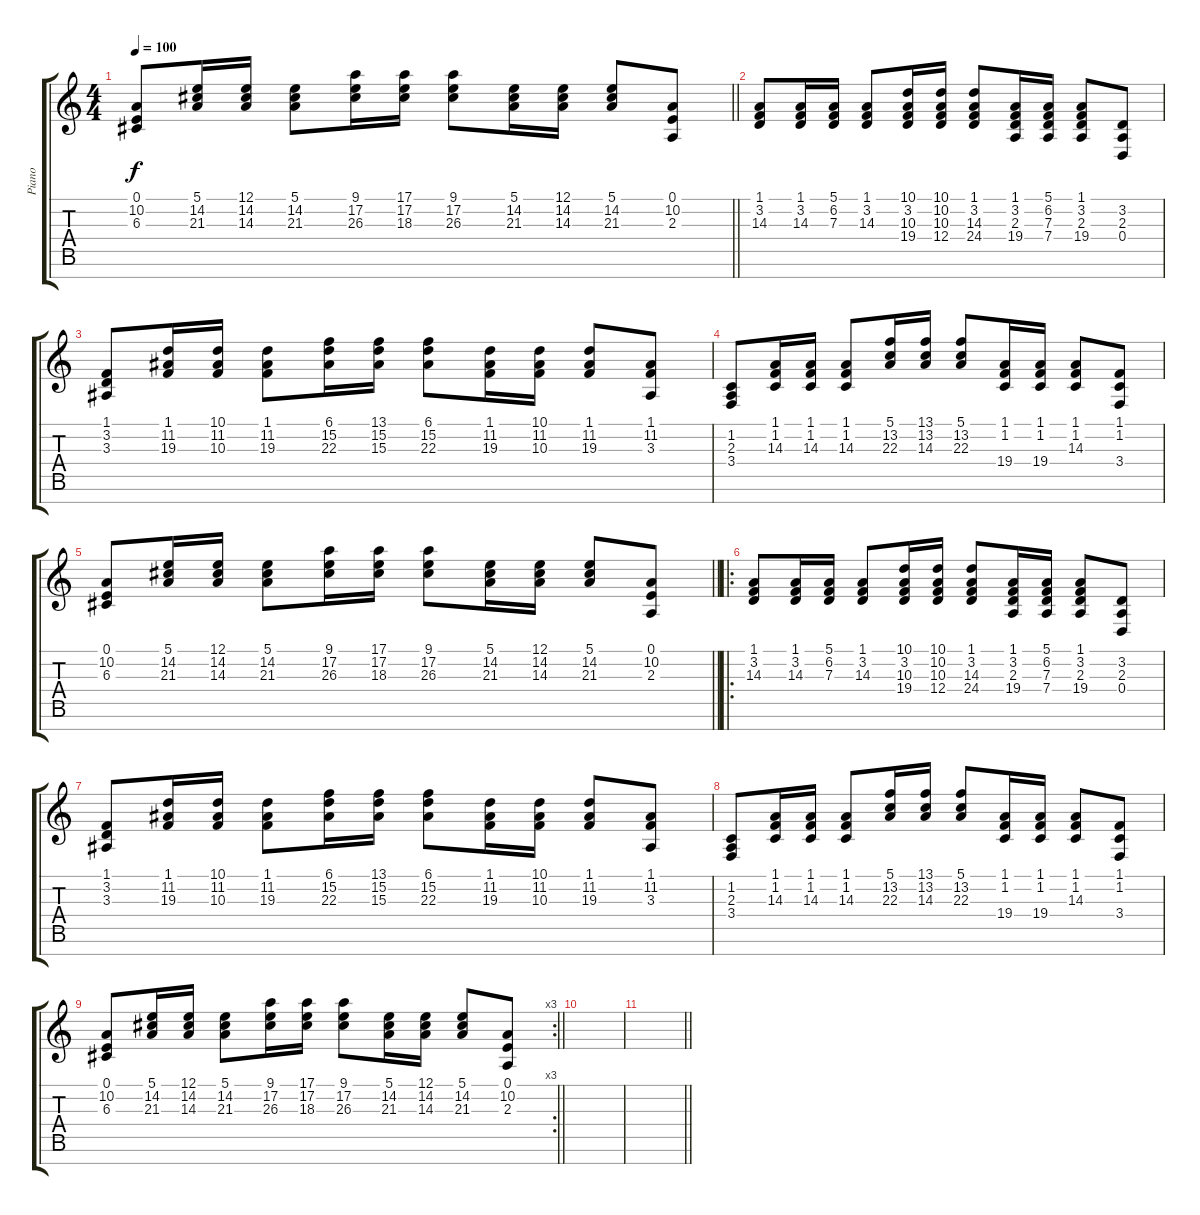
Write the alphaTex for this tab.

\track ("Piano" "Piano") {instrument acousticgrandpiano}
\staff {score tabs}
\tuning (E4 B3 G3 D3 A2 E2 B1) {hide}
\ts (4 4)
\tempo 100
\clef g2
\barLineRight lightlight
\ks c
(0.1 10.2 6.3).8{dy f} (5.1 14.2 21.3).16 (12.1 14.2 14.3).16 (5.1 14.2 21.3).8 (9.1 17.2 26.3).16 (17.1 17.2 18.3).16 (9.1 17.2 26.3).8 (5.1 14.2 21.3).16 (12.1 14.2 14.3).16 (5.1 14.2 21.3).8 (0.1 10.2 2.3).8 |
(1.1 3.2 14.3).8 (1.1 3.2 14.3).16 (5.1 6.2 7.3).16 (1.1 3.2 14.3).8 (10.1 3.2 10.3 19.4).16 (10.1 10.2 10.3 12.4).16 (1.1 3.2 14.3 24.4).8 (1.1 3.2 2.3 19.4).16 (5.1 6.2 7.3 7.4).16 (1.1 3.2 2.3 19.4).8 (3.2 2.3 0.4).8 |
(1.1 3.2 3.3).8 (1.1 11.2 19.3).16 (10.1 11.2 10.3).16 (1.1 11.2 19.3).8 (6.1 15.2 22.3).16 (13.1 15.2 15.3).16 (6.1 15.2 22.3).8 (1.1 11.2 19.3).16 (10.1 11.2 10.3).16 (1.1 11.2 19.3).8 (1.1 11.2 3.3).8 |
(1.2 2.3 3.4).8 (1.1 1.2 14.3).16 (1.1 1.2 14.3).16 (1.1 1.2 14.3).8 (5.1 13.2 22.3).16 (13.1 13.2 14.3).16 (5.1 13.2 22.3).8 (1.1 1.2 19.4).16 (1.1 1.2 19.4).16 (1.1 1.2 14.3).8 (1.1 1.2 3.4).8 |
\barLineRight lightlight
(0.1 10.2 6.3).8 (5.1 14.2 21.3).16 (12.1 14.2 14.3).16 (5.1 14.2 21.3).8 (9.1 17.2 26.3).16 (17.1 17.2 18.3).16 (9.1 17.2 26.3).8 (5.1 14.2 21.3).16 (12.1 14.2 14.3).16 (5.1 14.2 21.3).8 (0.1 10.2 2.3).8 |
\ro
(1.1 3.2 14.3).8 (1.1 3.2 14.3).16 (5.1 6.2 7.3).16 (1.1 3.2 14.3).8 (10.1 3.2 10.3 19.4).16 (10.1 10.2 10.3 12.4).16 (1.1 3.2 14.3 24.4).8 (1.1 3.2 2.3 19.4).16 (5.1 6.2 7.3 7.4).16 (1.1 3.2 2.3 19.4).8 (3.2 2.3 0.4).8 |
(1.1 3.2 3.3).8 (1.1 11.2 19.3).16 (10.1 11.2 10.3).16 (1.1 11.2 19.3).8 (6.1 15.2 22.3).16 (13.1 15.2 15.3).16 (6.1 15.2 22.3).8 (1.1 11.2 19.3).16 (10.1 11.2 10.3).16 (1.1 11.2 19.3).8 (1.1 11.2 3.3).8 |
(1.2 2.3 3.4).8 (1.1 1.2 14.3).16 (1.1 1.2 14.3).16 (1.1 1.2 14.3).8 (5.1 13.2 22.3).16 (13.1 13.2 14.3).16 (5.1 13.2 22.3).8 (1.1 1.2 19.4).16 (1.1 1.2 19.4).16 (1.1 1.2 14.3).8 (1.1 1.2 3.4).8 |
\rc 3
\barLineRight lightlight
(0.1 10.2 6.3).8 (5.1 14.2 21.3).16 (12.1 14.2 14.3).16 (5.1 14.2 21.3).8 (9.1 17.2 26.3).16 (17.1 17.2 18.3).16 (9.1 17.2 26.3).8 (5.1 14.2 21.3).16 (12.1 14.2 14.3).16 (5.1 14.2 21.3).8 (0.1 10.2 2.3).8 |
|
\barLineRight lightlight
